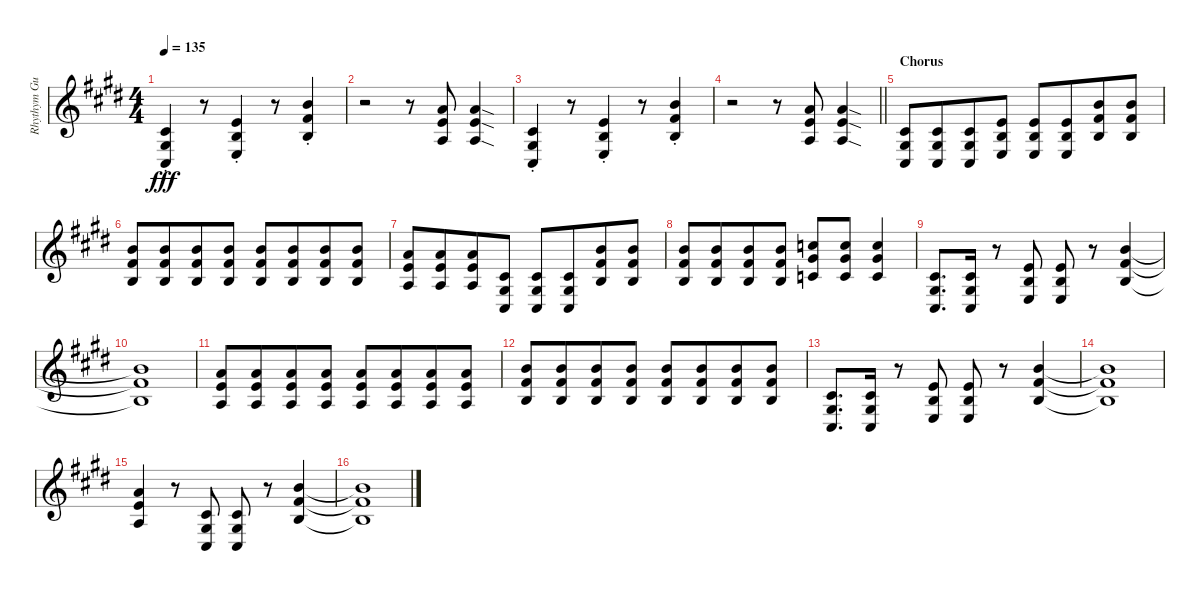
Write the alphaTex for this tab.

\track ("Rhythym Guitar (L)" "Rhythym Gu") {instrument distortionguitar}
\staff {score}
\tuning (Eb4 Bb3 Gb3 Db3 Ab2 Db2) {hide}
\ts (4 4)
\tempo 135
\clef g2
\ks c#minor
(0.4{st} 0.5{st} 0.6{st}).4{dy fff} r.8 (3.4{st} 3.5{st} 3.6{st}).4 r.8 (5.3{st} 5.4{st} 3.5{st}).4 |
r.2 r.8 (8.4 8.5 8.6).8 (8.4{sod} 8.5{sod} 8.6{sod}).4 |
(0.4{st} 0.5{st} 0.6{st}).4 r.8 (3.4{st} 3.5{st} 3.6{st}).4 r.8 (5.3{st} 5.4{st} 3.5{st}).4 |
\barLineRight lightlight
r.2 r.8 (8.4 8.5 8.6).8 (8.4{sod} 8.5{sod} 8.6{sod}).4 |
\section ("" "Chorus")
(0.4 0.5 0.6).8{instrument distortionguitar} (0.4 0.5 0.6).8{beam merge} (0.4 0.5 0.6).8 (3.4 3.5 3.6).8 (3.4 3.5 3.6).8 (3.4 3.5 3.6).8{beam merge} (5.3 5.4 3.5).8 (5.3 5.4 3.5).8 |
(5.3 5.4 3.5).8 (5.3 5.4 3.5).8{beam merge} (5.3 5.4 3.5).8 (5.3 5.4 3.5).8 (5.3 5.4 3.5).8 (5.3 5.4 3.5).8{beam merge} (5.3 5.4 3.5).8 (5.3 5.4 3.5).8 |
(3.3 3.4 1.5).8 (3.3 3.4 1.5).8{beam merge} (3.3 3.4 1.5).8 (0.4 0.5 0.6).8 (0.4 0.5 0.6).8 (0.4 0.5 0.6).8{beam merge} (5.3 5.4 3.5).8 (5.3 5.4 3.5).8 |
(5.3 5.4 3.5).8 (5.3 5.4 3.5).8{beam merge} (5.3 5.4 3.5).8 (5.3 5.4 3.5).8 (6.3 7.4 4.5).8 (6.3 7.4 4.5).8 (6.3 7.4 4.5).4 |
(0.4 0.5 0.6).8{d} (0.4 0.5 0.6).16 r.8 (3.4 3.5 3.6).8 (3.4 3.5 3.6).8 r.8 (5.3 5.4 3.5).4 |
(5.3{t} 5.4{t} 3.5{t}).1 |
(3.3 3.4 1.5).8 (3.3 3.4 1.5).8{beam merge} (3.3 3.4 1.5).8 (3.3 3.4 1.5).8 (3.3 3.4 1.5).8 (3.3 3.4 1.5).8{beam merge} (3.3 3.4 1.5).8 (3.3 3.4 1.5).8 |
(5.3 5.4 3.5).8 (5.3 5.4 3.5).8{beam merge} (5.3 5.4 3.5).8 (5.3 5.4 3.5).8 (5.3 5.4 3.5).8 (5.3 5.4 3.5).8{beam merge} (5.3 5.4 3.5).8 (5.3 5.4 3.5).8 |
(0.4 0.5 0.6).8{d} (0.4 0.5 0.6).16 r.8 (3.4 3.5 3.6).8 (3.4 3.5 3.6).8 r.8 (5.3 5.4 3.5).4 |
(5.3{t} 5.4{t} 3.5{t}).1 |
(3.3 3.4 1.5).4 r.8 (0.4 0.5 0.6).8 (0.4 0.5 0.6).8 r.8 (5.3 5.4 3.5).4 |
(5.3{t} 5.4{t} 3.5{t}).1
